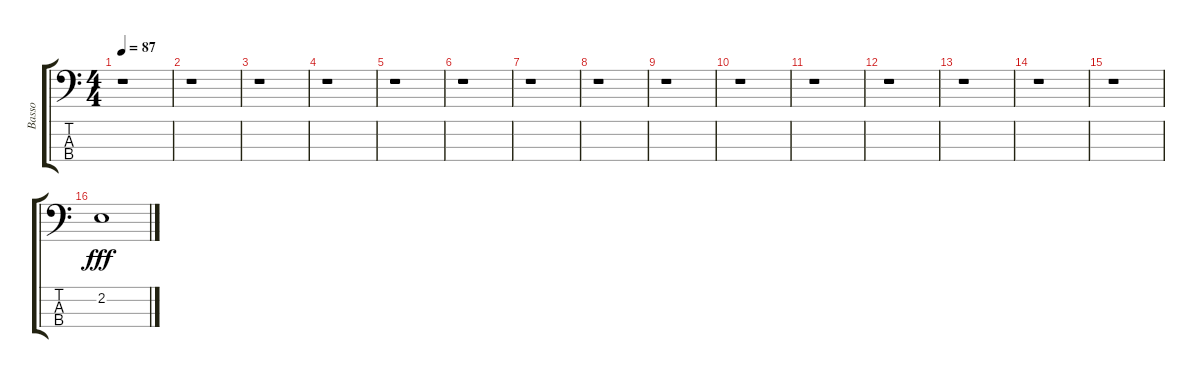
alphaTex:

\track ("Basso" "Basso") {instrument fretlessbass}
\staff {score tabs}
\tuning (G2 D2 A1 E1) {hide}
\ts (4 4)
\tempo 87
\clef f4
\ks c
r.1{dy fff instrument fretlessbass} |
r.1 |
r.1 |
r.1 |
r.1 |
r.1 |
r.1 |
r.1 |
r.1 |
r.1 |
r.1 |
r.1 |
r.1 |
r.1 |
r.1 |
2.2.1
